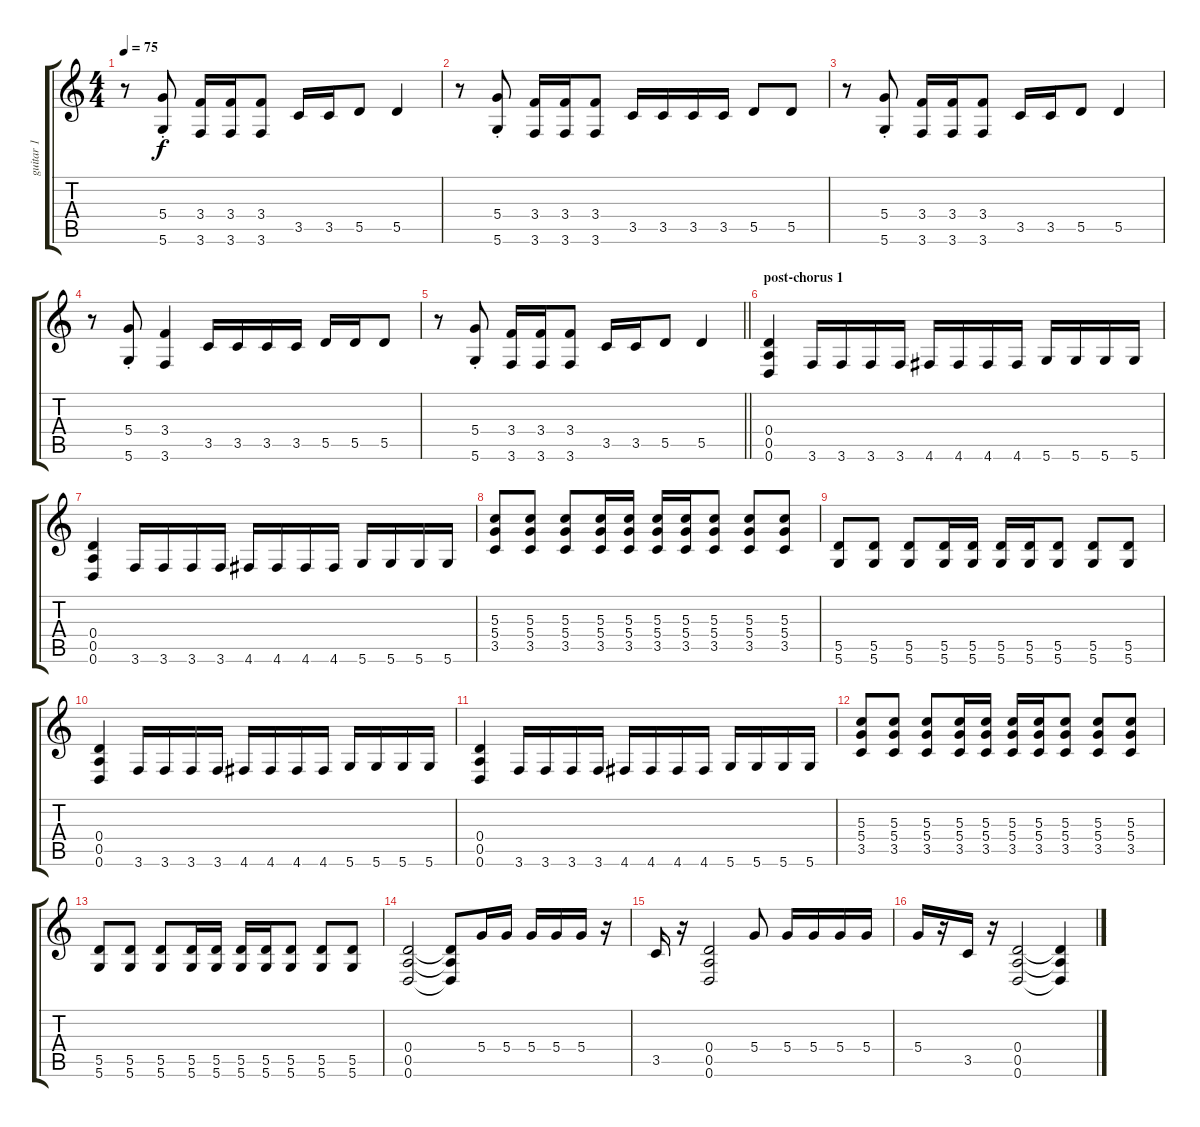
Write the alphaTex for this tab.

\track ("guitar 1" "guitar 1") {instrument electricguitarjazz}
\staff {score tabs}
\tuning (E4 B3 G3 D3 A2 D2) {hide}
\ts (4 4)
\tempo 75
\clef g2
\ks c
r.8{dy f} (5.4{st} 5.6{st}).8 (3.4 3.6).16 (3.4 3.6).16 (3.4 3.6).8 3.5.16 3.5.16 5.5.8 5.5.4 |
r.8 (5.4{st} 5.6{st}).8 (3.4 3.6).16 (3.4 3.6).16 (3.4 3.6).8 3.5.16 3.5.16 3.5.16 3.5.16 5.5.8 5.5.8 |
r.8 (5.4{st} 5.6{st}).8 (3.4 3.6).16 (3.4 3.6).16 (3.4 3.6).8 3.5.16 3.5.16 5.5.8 5.5.4 |
r.8 (5.4{st} 5.6{st}).8 (3.4 3.6).4 3.5.16 3.5.16 3.5.16 3.5.16 5.5.16 5.5.16 5.5.8 |
\barLineRight lightlight
r.8 (5.4{st} 5.6{st}).8 (3.4 3.6).16 (3.4 3.6).16 (3.4 3.6).8 3.5.16 3.5.16 5.5.8 5.5.4 |
\section ("" "post-chorus 1")
(0.4 0.5 0.6).4 3.6.16 3.6.16 3.6.16 3.6.16 4.6.16 4.6.16 4.6.16 4.6.16 5.6.16 5.6.16 5.6.16 5.6.16 |
(0.4 0.5 0.6).4 3.6.16 3.6.16 3.6.16 3.6.16 4.6.16 4.6.16 4.6.16 4.6.16 5.6.16 5.6.16 5.6.16 5.6.16 |
(5.3 5.4 3.5).8 (5.3 5.4 3.5).8 (5.3 5.4 3.5).8 (5.3 5.4 3.5).16 (5.3 5.4 3.5).16 (5.3 5.4 3.5).16 (5.3 5.4 3.5).16 (5.3 5.4 3.5).8 (5.3 5.4 3.5).8 (5.3 5.4 3.5).8 |
(5.5 5.6).8 (5.5 5.6).8 (5.5 5.6).8 (5.5 5.6).16 (5.5 5.6).16 (5.5 5.6).16 (5.5 5.6).16 (5.5 5.6).8 (5.5 5.6).8 (5.5 5.6).8 |
(0.4 0.5 0.6).4 3.6.16 3.6.16 3.6.16 3.6.16 4.6.16 4.6.16 4.6.16 4.6.16 5.6.16 5.6.16 5.6.16 5.6.16 |
(0.4 0.5 0.6).4 3.6.16 3.6.16 3.6.16 3.6.16 4.6.16 4.6.16 4.6.16 4.6.16 5.6.16 5.6.16 5.6.16 5.6.16 |
(5.3 5.4 3.5).8 (5.3 5.4 3.5).8 (5.3 5.4 3.5).8 (5.3 5.4 3.5).16 (5.3 5.4 3.5).16 (5.3 5.4 3.5).16 (5.3 5.4 3.5).16 (5.3 5.4 3.5).8 (5.3 5.4 3.5).8 (5.3 5.4 3.5).8 |
(5.5 5.6).8 (5.5 5.6).8 (5.5 5.6).8 (5.5 5.6).16 (5.5 5.6).16 (5.5 5.6).16 (5.5 5.6).16 (5.5 5.6).8 (5.5 5.6).8 (5.5 5.6).8 |
(0.4 0.5 0.6).2 (0.4{t} 0.5{t} 0.6{t}).8 5.4.16 5.4.16 5.4.16 5.4.16 5.4.16 r.16 |
3.5.16 r.16 (0.4 0.5 0.6).2 5.4.8 5.4.16 5.4.16 5.4.16 5.4.16 |
5.4.16 r.16 3.5.16 r.16 (0.4 0.5 0.6).2 (0.4{t} 0.5{t} 0.6{t}).4
